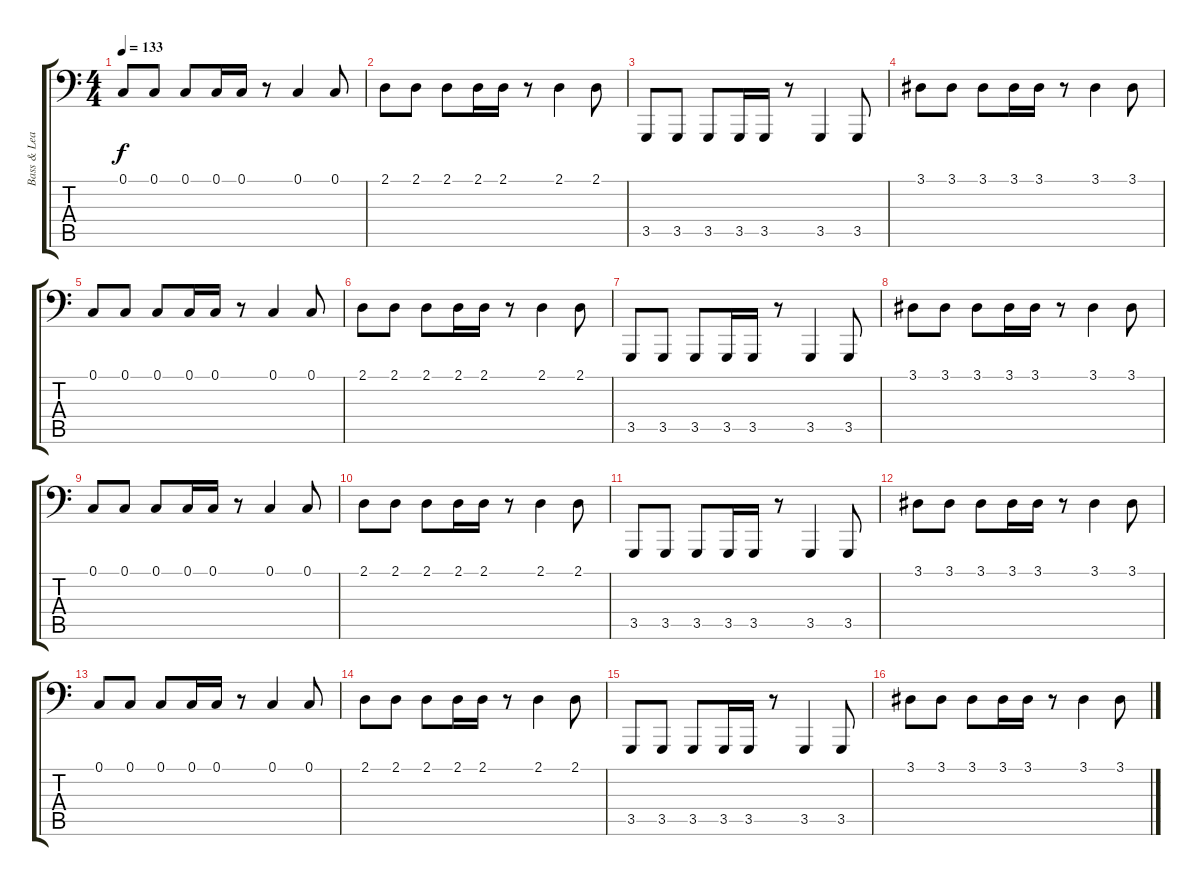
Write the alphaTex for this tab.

\track ("Bass & Lead (Darkwave Part)" "Bass & Lea") {instrument lead8bassandlead}
\staff {score tabs}
\tuning (C3 G2 D2 A1 E1 B0) {hide}
\ts (4 4)
\tempo 133
\clef f4
\ks c
0.1.8{dy f} 0.1.8 0.1.8 0.1.16 0.1.16 r.8 0.1.4 0.1.8 |
2.1.8 2.1.8 2.1.8 2.1.16 2.1.16 r.8 2.1.4 2.1.8 |
3.5.8 3.5.8 3.5.8 3.5.16 3.5.16 r.8 3.5.4 3.5.8 |
3.1.8 3.1.8 3.1.8 3.1.16 3.1.16 r.8 3.1.4 3.1.8 |
0.1.8 0.1.8 0.1.8 0.1.16 0.1.16 r.8 0.1.4 0.1.8 |
2.1.8 2.1.8 2.1.8 2.1.16 2.1.16 r.8 2.1.4 2.1.8 |
3.5.8 3.5.8 3.5.8 3.5.16 3.5.16 r.8 3.5.4 3.5.8 |
3.1.8 3.1.8 3.1.8 3.1.16 3.1.16 r.8 3.1.4 3.1.8 |
0.1.8 0.1.8 0.1.8 0.1.16 0.1.16 r.8 0.1.4 0.1.8 |
2.1.8 2.1.8 2.1.8 2.1.16 2.1.16 r.8 2.1.4 2.1.8 |
3.5.8 3.5.8 3.5.8 3.5.16 3.5.16 r.8 3.5.4 3.5.8 |
3.1.8 3.1.8 3.1.8 3.1.16 3.1.16 r.8 3.1.4 3.1.8 |
0.1.8 0.1.8 0.1.8 0.1.16 0.1.16 r.8 0.1.4 0.1.8 |
2.1.8 2.1.8 2.1.8 2.1.16 2.1.16 r.8 2.1.4 2.1.8 |
3.5.8 3.5.8 3.5.8 3.5.16 3.5.16 r.8 3.5.4 3.5.8 |
3.1.8 3.1.8 3.1.8 3.1.16 3.1.16 r.8 3.1.4 3.1.8
